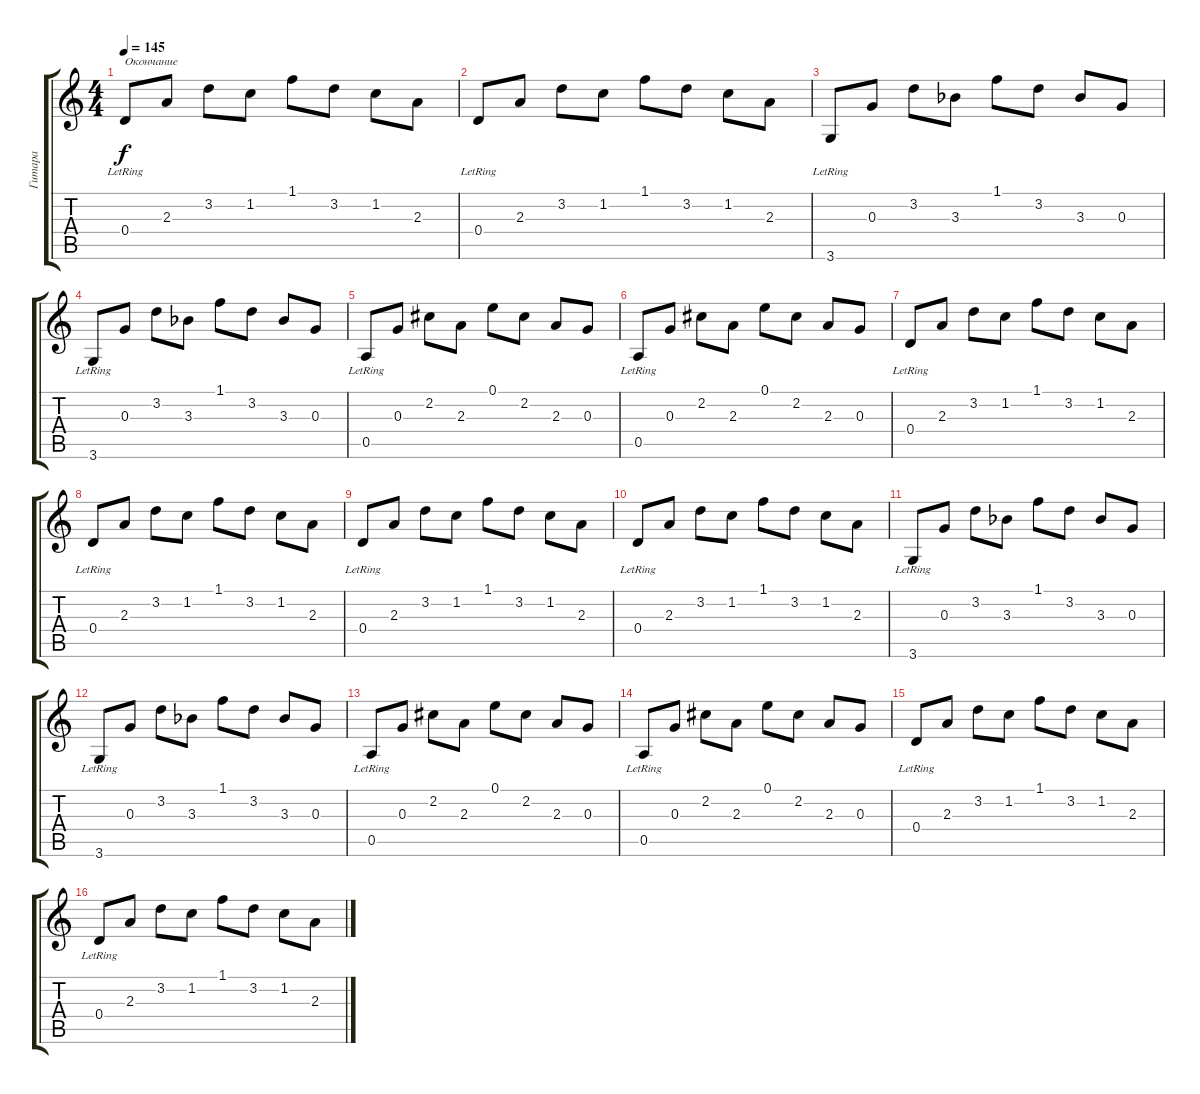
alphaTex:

\track ("Гитара" "Гитара") {instrument acousticguitarsteel}
\staff {score tabs}
\tuning (E4 B3 G3 D3 A2 E2) {hide}
\ts (4 4)
\tempo 145
\clef g2
\ks c
0.4{lr}.8{txt "Окончание" dy f} 2.3.8 3.2.8 1.2.8 1.1.8 3.2.8 1.2.8 2.3.8 |
0.4{lr}.8 2.3.8 3.2.8 1.2.8 1.1.8 3.2.8 1.2.8 2.3.8 |
3.6{lr}.8 0.3.8 3.2.8 3.3{acc b}.8 1.1.8 3.2.8 3.3{acc b}.8 0.3.8 |
3.6{lr}.8 0.3.8 3.2.8 3.3{acc b}.8 1.1.8 3.2.8 3.3{acc b}.8 0.3.8 |
0.5{lr}.8 0.3.8 2.2.8 2.3.8 0.1.8 2.2.8 2.3.8 0.3.8 |
0.5{lr}.8 0.3.8 2.2.8 2.3.8 0.1.8 2.2.8 2.3.8 0.3.8 |
0.4{lr}.8 2.3.8 3.2.8 1.2.8 1.1.8 3.2.8 1.2.8 2.3.8 |
0.4{lr}.8 2.3.8 3.2.8 1.2.8 1.1.8 3.2.8 1.2.8 2.3.8 |
0.4{lr}.8 2.3.8 3.2.8 1.2.8 1.1.8 3.2.8 1.2.8 2.3.8 |
0.4{lr}.8 2.3.8 3.2.8 1.2.8 1.1.8 3.2.8 1.2.8 2.3.8 |
3.6{lr}.8 0.3.8 3.2.8 3.3{acc b}.8 1.1.8 3.2.8 3.3{acc b}.8 0.3.8 |
3.6{lr}.8 0.3.8 3.2.8 3.3{acc b}.8 1.1.8 3.2.8 3.3{acc b}.8 0.3.8 |
0.5{lr}.8 0.3.8 2.2.8 2.3.8 0.1.8 2.2.8 2.3.8 0.3.8 |
0.5{lr}.8 0.3.8 2.2.8 2.3.8 0.1.8 2.2.8 2.3.8 0.3.8 |
0.4{lr}.8 2.3.8 3.2.8 1.2.8 1.1.8 3.2.8 1.2.8 2.3.8 |
0.4{lr}.8 2.3.8 3.2.8 1.2.8 1.1.8 3.2.8 1.2.8 2.3.8
